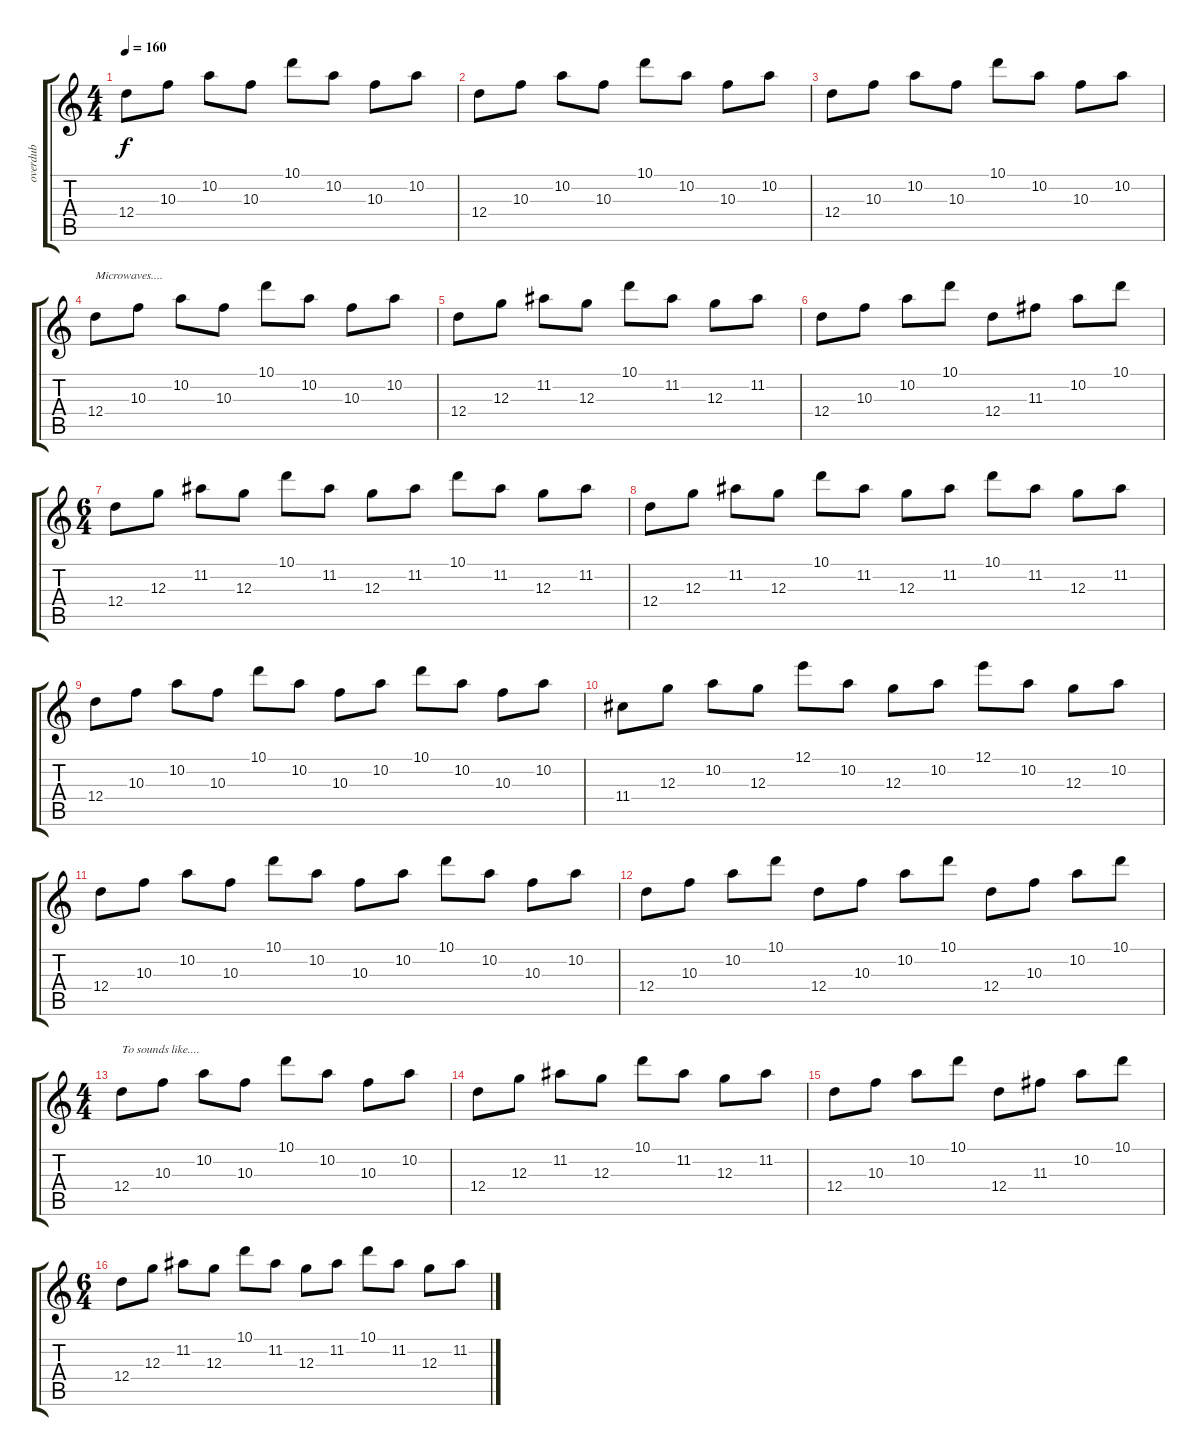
\track ("overdub" "overdub") {instrument overdrivenguitar}
\staff {score tabs}
\tuning (E4 B3 G3 D3 A2 D2) {hide}
\ts (4 4)
\tempo 160
\clef g2
\ks c
12.4.8{dy f} 10.3.8 10.2.8 10.3.8 10.1.8 10.2.8 10.3.8 10.2.8 |
12.4.8 10.3.8 10.2.8 10.3.8 10.1.8 10.2.8 10.3.8 10.2.8 |
12.4.8 10.3.8 10.2.8 10.3.8 10.1.8 10.2.8 10.3.8 10.2.8 |
12.4.8{txt "Microwaves...."} 10.3.8 10.2.8 10.3.8 10.1.8 10.2.8 10.3.8 10.2.8 |
12.4.8 12.3.8 11.2.8 12.3.8 10.1.8 11.2.8 12.3.8 11.2.8 |
12.4.8 10.3.8 10.2.8 10.1.8 12.4.8 11.3.8 10.2.8 10.1.8 |
\ts (6 4)
12.4.8 12.3.8 11.2.8 12.3.8 10.1.8 11.2.8 12.3.8 11.2.8 10.1.8 11.2.8 12.3.8 11.2.8 |
12.4.8 12.3.8 11.2.8 12.3.8 10.1.8 11.2.8 12.3.8 11.2.8 10.1.8 11.2.8 12.3.8 11.2.8 |
12.4.8 10.3.8 10.2.8 10.3.8 10.1.8 10.2.8 10.3.8 10.2.8 10.1.8 10.2.8 10.3.8 10.2.8 |
11.4.8 12.3.8 10.2.8 12.3.8 12.1.8 10.2.8 12.3.8 10.2.8 12.1.8 10.2.8 12.3.8 10.2.8 |
12.4.8 10.3.8 10.2.8 10.3.8 10.1.8 10.2.8 10.3.8 10.2.8 10.1.8 10.2.8 10.3.8 10.2.8 |
12.4.8 10.3.8 10.2.8 10.1.8 12.4.8 10.3.8 10.2.8 10.1.8 12.4.8 10.3.8 10.2.8 10.1.8 |
\ts (4 4)
12.4.8{txt "To sounds like...."} 10.3.8 10.2.8 10.3.8 10.1.8 10.2.8 10.3.8 10.2.8 |
12.4.8 12.3.8 11.2.8 12.3.8 10.1.8 11.2.8 12.3.8 11.2.8 |
12.4.8 10.3.8 10.2.8 10.1.8 12.4.8 11.3.8 10.2.8 10.1.8 |
\ts (6 4)
12.4.8 12.3.8 11.2.8 12.3.8 10.1.8 11.2.8 12.3.8 11.2.8 10.1.8 11.2.8 12.3.8 11.2.8
